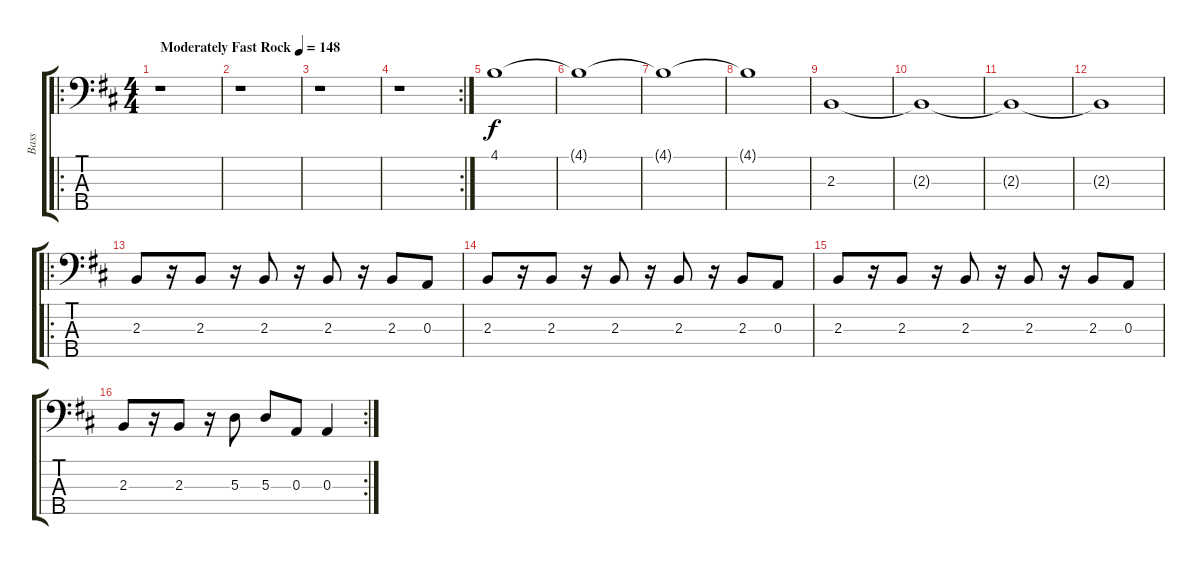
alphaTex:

\track ("Bass" "Bass") {instrument electricbassfinger}
\staff {score tabs}
\tuning (G2 D2 A1 E1 B0) {hide}
\ro
\ts (4 4)
\tempo (148 "Moderately Fast Rock")
\clef f4
\ks d
r.1{dy f instrument electricbassfinger} |
r.1 |
r.1 |
\rc 2
r.1 |
4.1.1 |
4.1{t}.1 |
4.1{t}.1 |
4.1{t}.1 |
2.3.1 |
2.3{t}.1 |
2.3{t}.1 |
2.3{t}.1 |
\ro
2.3.8 r.16 2.3.8 r.16 2.3.8 r.16 2.3.8 r.16 2.3.8 0.3.8 |
2.3.8 r.16 2.3.8 r.16 2.3.8 r.16 2.3.8 r.16 2.3.8 0.3.8 |
2.3.8 r.16 2.3.8 r.16 2.3.8 r.16 2.3.8 r.16 2.3.8 0.3.8 |
\rc 2
2.3.8 r.16 2.3.8 r.16 5.3.8 5.3.8 0.3.8 0.3.4
